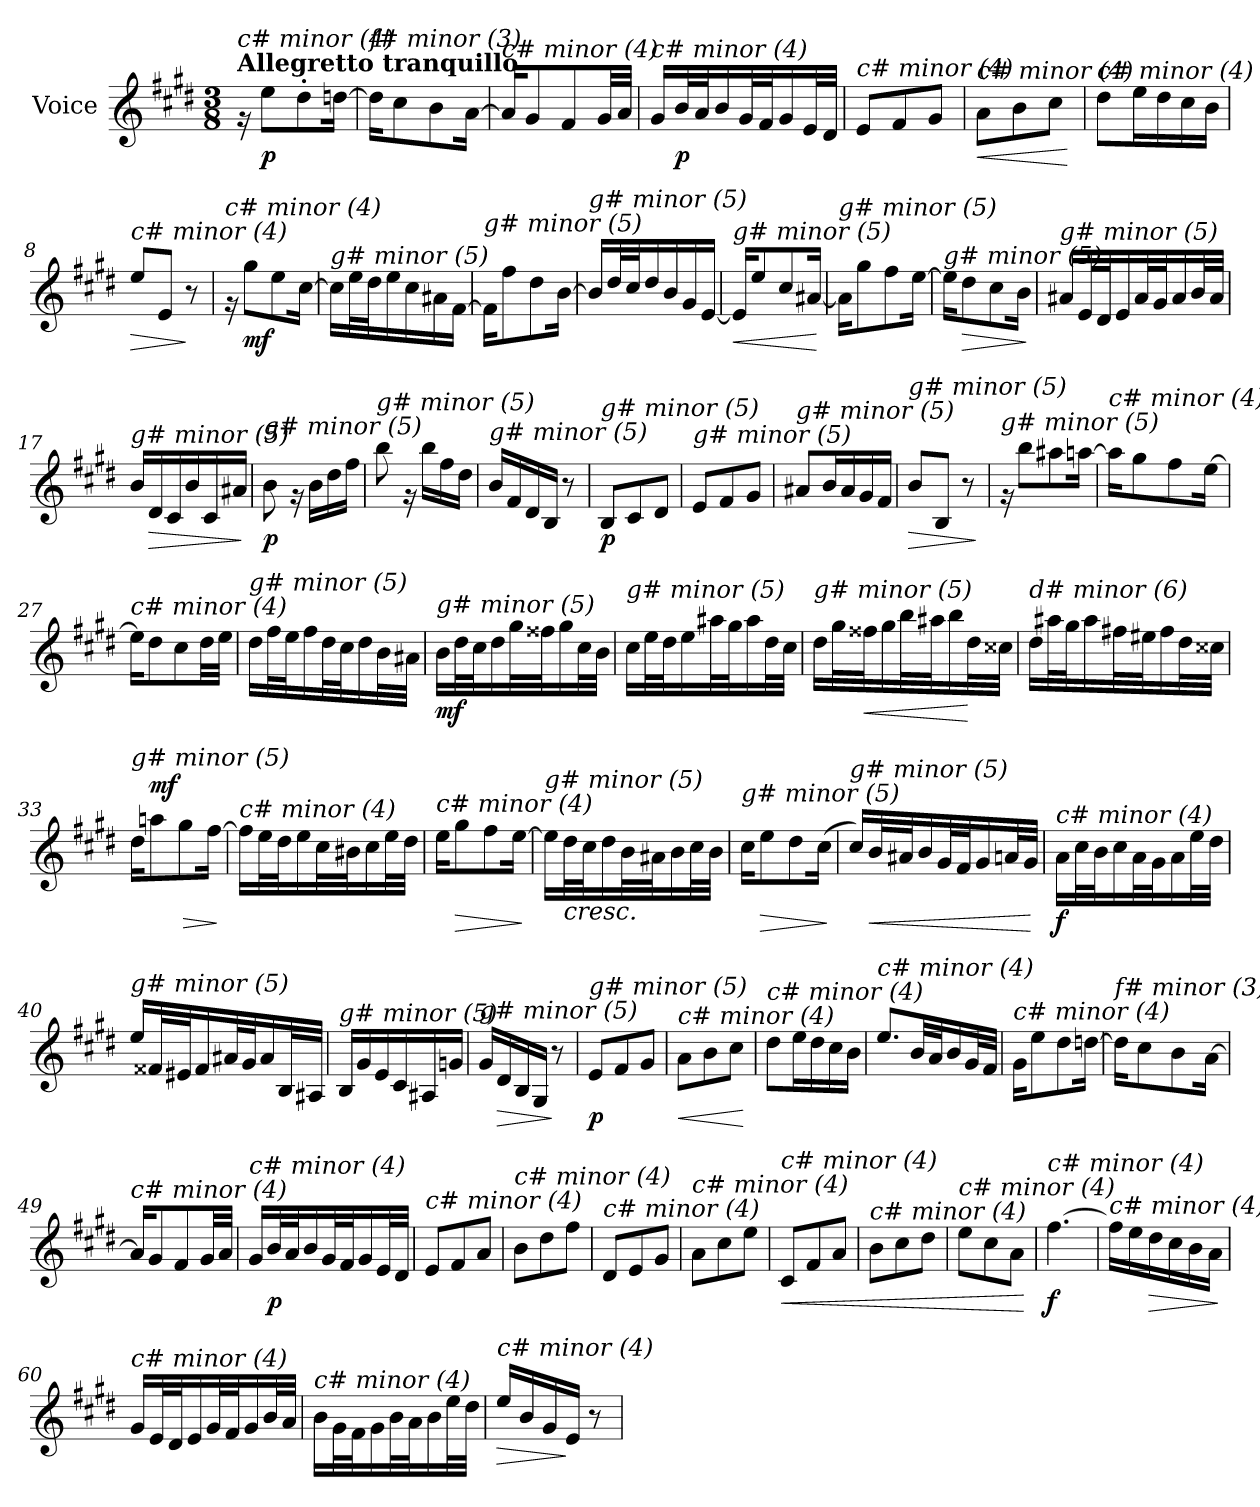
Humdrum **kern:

**kern	**dynam
*part1	*part1
*staff1	*staff1
*I"Voice	*
*I'V	*
*clefG2	*
*k[f#c#g#d#]	*
*M3/8	*
*MM56	*
=1	=1
!LO:TX:a:B:t=Allegretto tranquillo	!
!LO:TX:i:t=c# minor (4)	!
16rg	.
!	!LO:DY:b
8ee\L	p
8dd#'\	.
[16ddn\Jk	.
=2	=2
!LO:TX:i:t=f# minor (3)	!
16dd\KL]	.
8cc#\	.
8b\	.
[16a\Jk	.
=3	=3
!LO:TX:i:t=c# minor (4)	!
16a/KL]	.
8g#/	.
8f#/	.
32g#/LL	.
32a/JJJ	.
=4	=4
!LO:TX:i:t=c# minor (4)	!
16g#/LL	.
!	!LO:DY:b
32b/L	p
32a/J	.
16b/	.
32g#/L	.
32f#/J	.
16g#/	.
32e/L	.
32d#/JJJ	.
=5	=5
!LO:TX:i:t=c# minor (4)	!
8e/L	.
8f#/	.
8g#/J	.
=6	=6
!LO:TX:i:t=c# minor (4)	!
!	!LO:HP:b
8a\L	<
8b\	.
8cc#\J	.
.	[
=7	=7
!LO:TX:i:t=c# minor (4)	!
8dd#\L	.
16ee\L	.
16dd#\	.
16cc#\	.
16b\JJ	.
!!LO:LB:g=z
=8	=8
!LO:TX:i:t=c# minor (4)	!
!	!LO:HP:b
8ee/L	>
8e/J	.
8r	]
=9	=9
!LO:TX:i:t=c# minor (4)	!
16rg	.
!	!LO:DY:b
8gg#\L	mf
8ee\	.
[16cc#\Jk	.
=10	=10
!LO:TX:i:t=g# minor (5)	!
16cc#\LL]	.
32ee\L	.
32dd#\J	.
16ee\	.
16cc#\	.
16a#X\	.
[16f#\JJ	.
=11	=11
!LO:TX:i:t=g# minor (5)	!
16f#\KL]	.
8ff#\	.
8dd#\	.
[16b\Jk	.
=12	=12
!LO:TX:i:t=g# minor (5)	!
16b/LL]	.
32dd#/L	.
32cc#/J	.
16dd#/	.
16b/	.
16g#/	.
[16e/JJ	.
=13	=13
!LO:TX:i:t=g# minor (5)	!
!	!LO:HP:b
16e/KL]	<
8ee/	.
8cc#/	.
[16a#X/Jk	.
.	[
=14	=14
!LO:TX:i:t=g# minor (5)	!
16a#\KL]	.
8gg#\	.
8ff#\	.
[16ee\Jk	.
=15	=15
!LO:TX:i:t=g# minor (5)	!
16ee\KL]	.
!	!LO:HP:b
8dd#\	>
8cc#\	.
16b\Jk	.
.	]
!!LO:LB:g=z
=16	=16
!LO:TX:i:t=g# minor (5)	!
16a#X/LL	.
32e/L	.
32d#/J	.
16e/	.
32a#/L	.
32g#/J	.
16a#/	.
32b/L	.
32a#/JJJ	.
=17	=17
!LO:TX:i:t=g# minor (5)	!
16b/LL	.
!	!LO:HP:b
16d#/	>
16c#/	.
16b/	.
16c#/	.
16a#X/JJ	.
.	]
=18	=18
!LO:TX:i:t=g# minor (5)	!
!	!LO:DY:b
8b\	p
16rg	.
16b\LL	.
16dd#\	.
16ff#\JJ	.
=19	=19
!LO:TX:i:t=g# minor (5)	!
8bb\	.
16rg	.
16bb\LL	.
16ff#\	.
16dd#\JJ	.
=20	=20
!LO:TX:i:t=g# minor (5)	!
16b/LL	.
16f#/	.
16d#/	.
16B/JJ	.
8r	.
=21	=21
!LO:TX:i:t=g# minor (5)	!
!	!LO:DY:b
8B/L	p
8c#/	.
8d#/J	.
=22	=22
!LO:TX:i:t=g# minor (5)	!
8e/L	.
8f#/	.
8g#/J	.
!!LO:LB:g=z
=23	=23
!LO:TX:i:t=g# minor (5)	!
8a#X/L	.
16b/L	.
16a#/	.
16g#/	.
16f#/JJ	.
=24	=24
!LO:TX:i:t=g# minor (5)	!
!	!LO:HP:b
8b/L	>
8B/J	.
8r	.
.	]
=25	=25
!LO:TX:i:t=g# minor (5)	!
16rg	.
8bb\L	.
8aa#X\	.
[16aan\Jk	.
=26	=26
!LO:TX:i:t=c# minor (4)	!
16aa\KL]	.
8gg#\	.
8ff#\	.
[16ee\Jk	.
=27	=27
!LO:TX:i:t=c# minor (4)	!
16ee\KL]	.
8dd#\	.
8cc#\	.
32dd#\LL	.
32ee\JJJ	.
=28	=28
!LO:TX:i:t=g# minor (5)	!
16dd#\LL	.
32ff#\L	.
32ee\J	.
16ff#\	.
32dd#\L	.
32cc#\J	.
16dd#\	.
32b\L	.
32a#X\JJJ	.
!!LO:LB:g=z
=29	=29
!LO:TX:i:t=g# minor (5)	!
!	!LO:DY:b
16b\LL	mf
32dd#\L	.
32cc#\J	.
16dd#\	.
32gg#\L	.
32ff##X\J	.
16gg#\	.
32cc#\L	.
32b\JJJ	.
=30	=30
!LO:TX:i:t=g# minor (5)	!
16cc#\LL	.
32ee\L	.
32dd#\J	.
16ee\	.
32aa#X\L	.
32gg#\J	.
16aa#\	.
32dd#\L	.
32cc#\JJJ	.
=31	=31
!LO:TX:i:t=g# minor (5)	!
16dd#\LL	.
32gg#\L	.
!	!LO:HP:b
32ff##Xi\J	<
16gg#\	.
32bb\L	.
32aa#X\J	.
16bb\	.
32dd#\L	[
32cc##Xi\JJJ	.
!!LO:LB:g=z
=32	=32
!LO:TX:i:t=d# minor (6)	!
16dd#\LL	.
32aa#X\L	.
32gg#\J	.
16aa#\	.
32ff#X\L	.
32ee#X\J	.
16ff#\	.
32dd#\L	.
32cc##Xi\JJJ	.
=33	=33
!LO:TX:i:t=g# minor (5)	!
16dd#\KL	.
!	!LO:HP:b
!	!LO:DY:n=1:a
8aan\	> mf
8gg#\	.
[16ff#\Jk	.
.	]
=34	=34
!LO:TX:i:t=c# minor (4)	!
16ff#\LL]	.
32ee\L	.
32dd#\J	.
16ee\	.
32cc#\L	.
32b#X\J	.
16cc#\	.
32ee\L	.
32dd#\JJJ	.
=35	=35
!LO:TX:i:t=c# minor (4)	!
16ee\KL	.
!	!LO:HP:b
8gg#\	>
8ff#\	.
[16ee\Jk	.
.	]
=36	=36
!LO:TX:i:t=g# minor (5)	!
16ee\LL]	.
!LO:TX:b:i:t=cresc.	!
32dd#\L	.
32cc#\J	.
16dd#\	.
32b\L	.
32a#X\J	.
16b\	.
32cc#\L	.
32b\JJJ	.
!!LO:LB:g=z
=37	=37
!LO:TX:i:t=g# minor (5)	!
16cc#\KL	.
!	!LO:HP:b
8ee\	>
8dd#\	.
(>16cc#\Jk	.
.	]
=38	=38
!LO:TX:i:t=g# minor (5)	!
16cc#/LL)	.
!	!LO:HP:b
32b/L	<
32a#X/J	.
16b/	.
32g#/L	.
32f#/J	.
16g#/	.
32an/L	.
32g#/JJJ	.
.	[
=39	=39
!LO:TX:i:t=c# minor (4)	!
!	!LO:DY:b
16a\LL	f
32cc#\L	.
32b\J	.
16cc#\	.
32a\L	.
32g#\J	.
16a\	.
32ee\L	.
32dd#\JJJ	.
=40	=40
!LO:TX:i:t=g# minor (5)	!
16ee/LL	.
32f##X/L	.
32e#X/J	.
16f##/	.
32a#X/L	.
32g#/J	.
16a#/	.
32B/L	.
32A#X/JJJ	.
!!LO:LB:g=z
=41	=41
!LO:TX:i:t=g# minor (5)	!
16B/LL	.
16g#/	.
16e/	.
16c#/	.
16A#X/	.
16gnj/JJ	.
=42	=42
!LO:TX:i:t=g# minor (5)	!
16g#/LL	.
!	!LO:HP:b
16d#/	>
16B/	.
16G#/JJ	.
8r	]
=43	=43
!LO:TX:i:t=g# minor (5)	!
!	!LO:DY:b
8e/L	p
8f#/	.
8g#/J	.
=44	=44
!LO:TX:i:t=c# minor (4)	!
!	!LO:HP:b
8a\L	<
8b\	.
8cc#\J	.
.	[
=45	=45
!LO:TX:i:t=c# minor (4)	!
8dd#\L	.
16ee\L	.
16dd#\	.
16cc#\	.
16b\JJ	.
=46	=46
!LO:TX:i:t=c# minor (4)	!
8.ee/L	.
32b/LL	.
32a/J	.
16b/	.
32g#/L	.
32f#/JJJ	.
=47	=47
!LO:TX:i:t=c# minor (4)	!
16g#\KL	.
8ee\	.
8dd#\	.
[16ddn\Jk	.
!!LO:LB:g=z
=48	=48
!LO:TX:i:t=f# minor (3)	!
16dd\KL]	.
8cc#\	.
8b\	.
[16a\Jk	.
=49	=49
!LO:TX:i:t=c# minor (4)	!
16a/KL]	.
8g#/	.
8f#/	.
32g#/LL	.
32a/JJJ	.
=50	=50
!LO:TX:i:t=c# minor (4)	!
16g#/LL	.
!	!LO:DY:b
32b/L	p
32a/J	.
16b/	.
32g#/L	.
32f#/J	.
16g#/	.
32e/L	.
32d#/JJJ	.
=51	=51
!LO:TX:i:t=c# minor (4)	!
8e/L	.
8f#/	.
8a/J	.
=52	=52
!LO:TX:i:t=c# minor (4)	!
8b\L	.
8dd#\	.
8ff#\J	.
=53	=53
!LO:TX:i:t=c# minor (4)	!
8d#/L	.
8e/	.
8g#/J	.
=54	=54
!LO:TX:i:t=c# minor (4)	!
8a\L	.
8cc#\	.
8ee\J	.
=55	=55
!LO:TX:i:t=c# minor (4)	!
!	!LO:HP:b
8c#/L	<
8f#/	.
8a/J	.
=56	=56
!LO:TX:i:t=c# minor (4)	!
8b\L	.
8cc#\	.
8dd#\J	.
!!LO:LB:g=z
=57	=57
!LO:TX:i:t=c# minor (4)	!
8ee\L	.
8cc#\	.
8a\J	.
.	[
=58	=58
!LO:TX:i:t=c# minor (4)	!
!	!LO:DY:b
[4.ff#\	f
=59	=59
!LO:TX:i:t=c# minor (4)	!
16ff#\LL]	.
16ee\	.
!	!LO:HP:b
16dd#\	>
16cc#\	.
16b\	.
16a\JJ	.
.	]
=60	=60
!LO:TX:i:t=c# minor (4)	!
16g#/LL	.
32e/L	.
32d#/J	.
16e/	.
32g#/L	.
32f#/J	.
16g#/	.
32b/L	.
32a/JJJ	.
=61	=61
!LO:TX:i:t=c# minor (4)	!
16b\LL	.
32g#\L	.
32f#\J	.
16g#\	.
32b\L	.
32a\J	.
16b\	.
32ee\L	.
32dd#\JJJ	.
=62	=62
!LO:TX:i:t=c# minor (4)	!
!	!LO:HP:b
16ee/LL	>
16b/	.
16g#/	.
16e/JJ	]
8r	.
=	=
*-	*-
